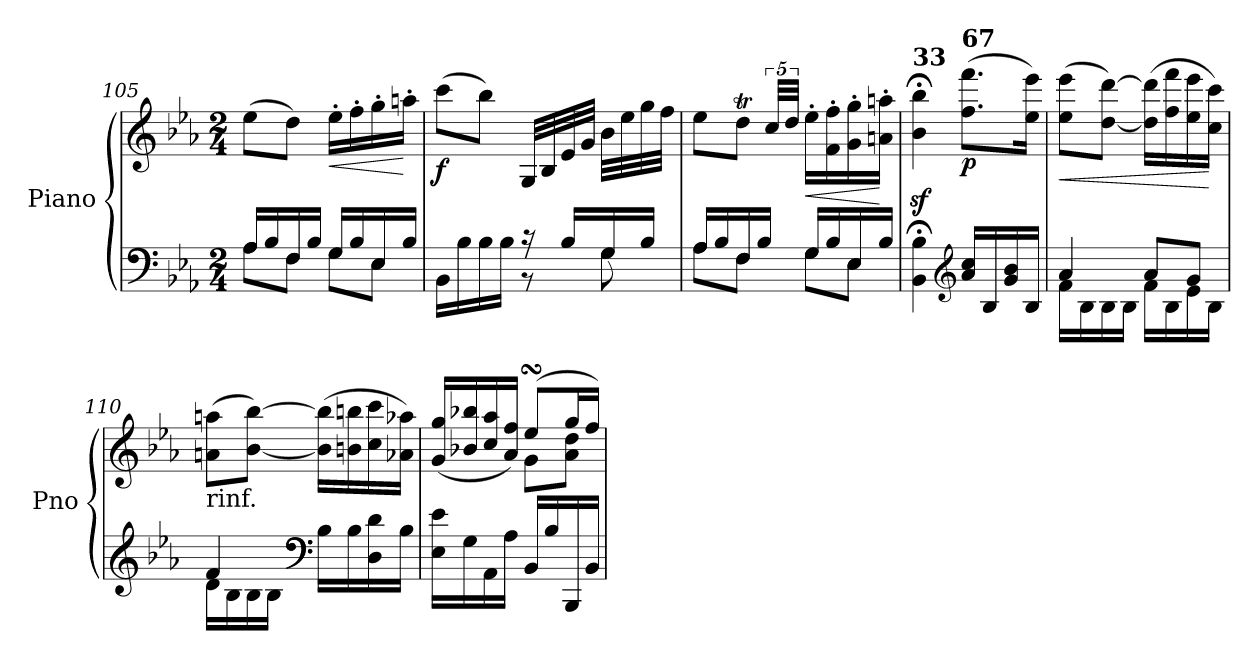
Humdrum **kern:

**kern	**kern	**dynam
*part1	*part1	*part1
*staff2	*staff1	*staff1/2
*I"Piano	*	*
*I'Pno	*	*
*clefF4	*clefG2	*
*k[b-e-a-]	*k[b-e-a-]	*
*E-:	*E-:	*
*M2/4	*M2/4	*
=105	=105	=105
*^	*	*
16A-/LL	8A-\L	(>8ee-\L	.
16B-/	.	.	.
16F/	8F\J	8dd\J)	.
16B-/JJ	.	.	.
!	!	!	!LO:HP:b
16G/LL	8G\L	16ee-'\LL	<
16B-/	.	16ff'\	.
16E-/	8E-\J	16gg'\	.
16B-/JJ	.	16aan'\JJ	[
=106	=106	=106	=106
*	*^	*	*
!	!	!	!	!LO:DY:b
16BB-\LL	4.ryy	4ryy	(>8ccc\L	f
16B-\	.	.	.	.
16B-\	.	.	8bb-\J)	.
16B-\JJ	.	.	.	.
16rc	.	8rBB	32G/LLL	.
.	.	.	32B-/	.
16B-/LL	.	.	32e-/	.
.	.	.	32g/JJJ	.
16G/	8G\	8ryy	32b-\LLL	.
.	.	.	32ee-\	.
16B-/JJ	.	.	32gg\	.
.	.	.	32ff\JJJ	.
*	*v	*v	*	*
=107	=107	=107	=107
*	*	*^	*
16A-/LL	8A-\L	8ee-\L	5ryy	.
16B-/	.	.	.	.
16F/	8F\J	8ddt\J	.	.
16B-/JJ	.	.	.	.
*	*	*	*Xtuplet	*
.	.	.	40cc/LL	.
.	.	.	40dd/JJ	.
!	!	!	!	!LO:HP:b
16G/LL	8G\L	16ee-'\LL	4ryy	<
16B-/	.	16f\' 16ff\'	.	.
16E-/	8E-\J	16g\' 16gg\'	.	.
16B-/JJ	.	16an\' 16aan\'JJ	.	[
*v	*v	*	*	*
*	*v	*v	*
!!LO:PB:g=z
=108	=108	=108
!	!LO:TX:a:B:t=33	!
4BB-\;< 4B-\;<	4b-\z<;< 4bb-\z<;<	.
*clefG2	*	*
!	!LO:TX:a:B:t=67	!
!	!	!LO:DY:b
16a-/ 16cc/LL	(>8.ff\ 8.fff\L	p
16B-/	.	.
16g/ 16b-/	.	.
16B-/JJ	16ee-\ 16eee-\Jk)	.
=109	=109	=109
*^	*	*
!	!	!	!LO:HP:b
4a-/	16f\LL	(>8ee-\ 8eee-\L	<
.	16B-\	.	.
.	16B-\	[8dd\ [8ddd\J)	.
.	16B-\JJ	.	.
8a-/L	16f\LL	(>16dd\] 16ddd\]LL	.
.	16B-\	16ff\ 16fff\	.
8g/J	16e-\	16ee-\ 16eee-\	.
.	16B-\JJ	16cc\ 16ccc\JJ)	[
=110	=110	=110	=110
!	!	!LO:TX:b:t=rinf.	!
4f/	16d\LL	(>8an\ 8aan\L	.
.	16B-\	.	.
.	16B-\	[8b-\ [8bb-\J)	.
.	16B-\JJ	.	.
*clefF4	*	*	*
16B-\LL	4ryy	(>16b-\] 16bb-\]LL	.
16B-\	.	16bn\ 16bbn\	.
16D\ 16d\	.	16cc\ 16ccc\	.
16B-\JJ	.	16a-X\ 16aa-X\JJ)	.
*v	*v	*	*
=111	=111	=111
*	*^	*
16E-\ 16e-\LL	(>16g/ 16gg/LL	4ryy	.
16G\	16b-X/ 16bb-X/	.	.
16AA-\	16cc/ 16aa-/	.	.
16A-\JJ	16a-/ 16ff/JJ)	.	.
16BB-/LL	(>8ee-sSSs/L	8g\L	.
16B-/	.	.	.
16BBB-/	16gg/L	8a-\ 8dd\J	.
16BB-/JJ	16ff/JJ)	.	.
*	*v	*v	*
=	=	=
*-	*-	*-
